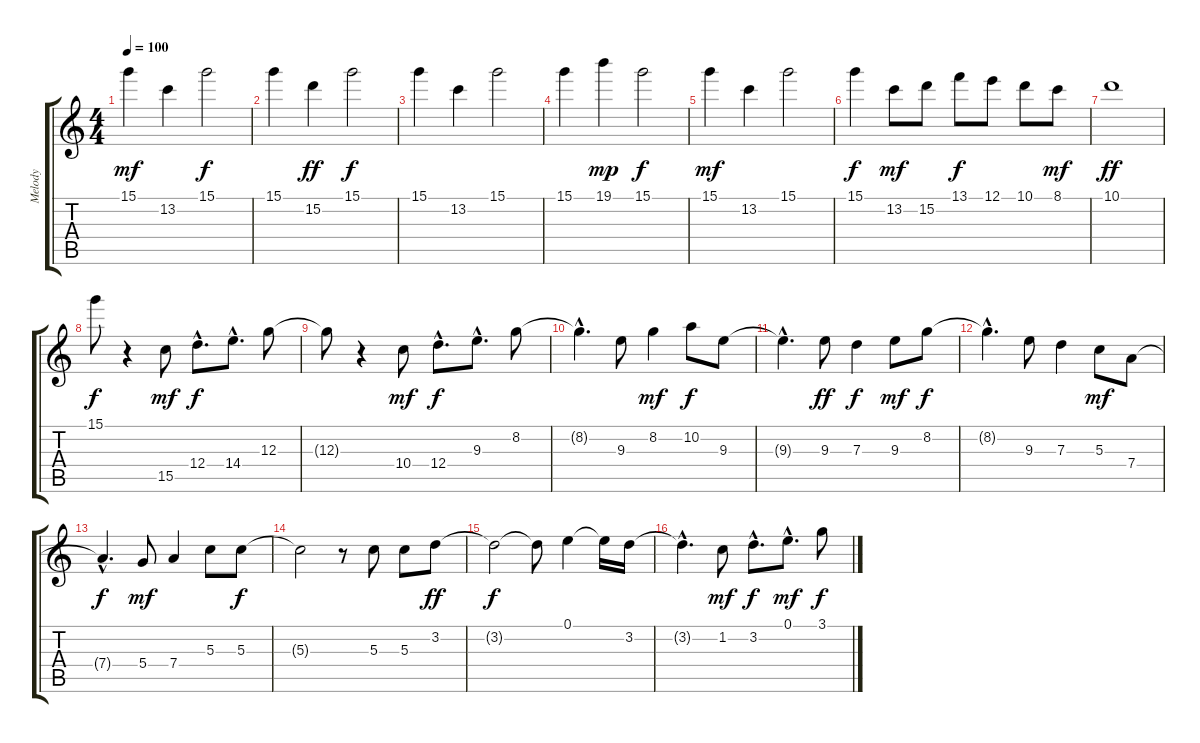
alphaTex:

\track ("Melody" "Melody") {instrument acousticguitarnylon}
\staff {score tabs}
\tuning (E4 B3 G3 D3 A2 E2) {hide}
\ts (4 4)
\tempo 100
\clef g2
\ks c
15.1.4{dy mf instrument acousticguitarnylon} 13.2.4 15.1.2{dy f} |
15.1.4 15.2.4{dy ff} 15.1.2{dy f} |
15.1.4 13.2.4 15.1.2 |
15.1.4 19.1.4{dy mp} 15.1.2{dy f} |
15.1.4{dy mf} 13.2.4 15.1.2 |
15.1.4{dy f} 13.2.8{dy mf} 15.2.8 13.1.8{dy f} 12.1.8 10.1.8 8.1.8{dy mf} |
10.1.1{dy ff} |
15.1.8{dy f} r.4 15.5.8{dy mf} 12.4{hac}.8{d dy f} 14.4{hac}.8{d} 12.3.8 |
12.3{t}.8 r.4 10.4.8{dy mf} 12.4{hac}.8{d dy f} 9.3{hac}.8{d} 8.2.8 |
8.2{hac t}.4{d} 9.3.8 8.2.4{dy mf} 10.2.8{dy f} 9.3.8 |
9.3{hac t}.4{d} 9.3.8{dy ff} 7.3.4{dy f} 9.3.8{dy mf} 8.2.8{dy f} |
8.2{hac t}.4{d} 9.3.8 7.3.4 5.3.8{dy mf} 7.4.8 |
7.4{hac t}.4{d dy f} 5.4.8{dy mf} 7.4.4 5.3.8 5.3.8{dy f} |
5.3{t}.2 r.8 5.3.8 5.3.8 3.2.8{dy ff} |
3.2{t}.2{dy f} 3.2{t}.8 0.1.4 0.1{t}.16 3.2.16 |
3.2{hac t}.4{d} 1.2.8{dy mf} 3.2{hac}.8{d dy f} 0.1{hac}.8{d dy mf} 3.1.8{dy f}
